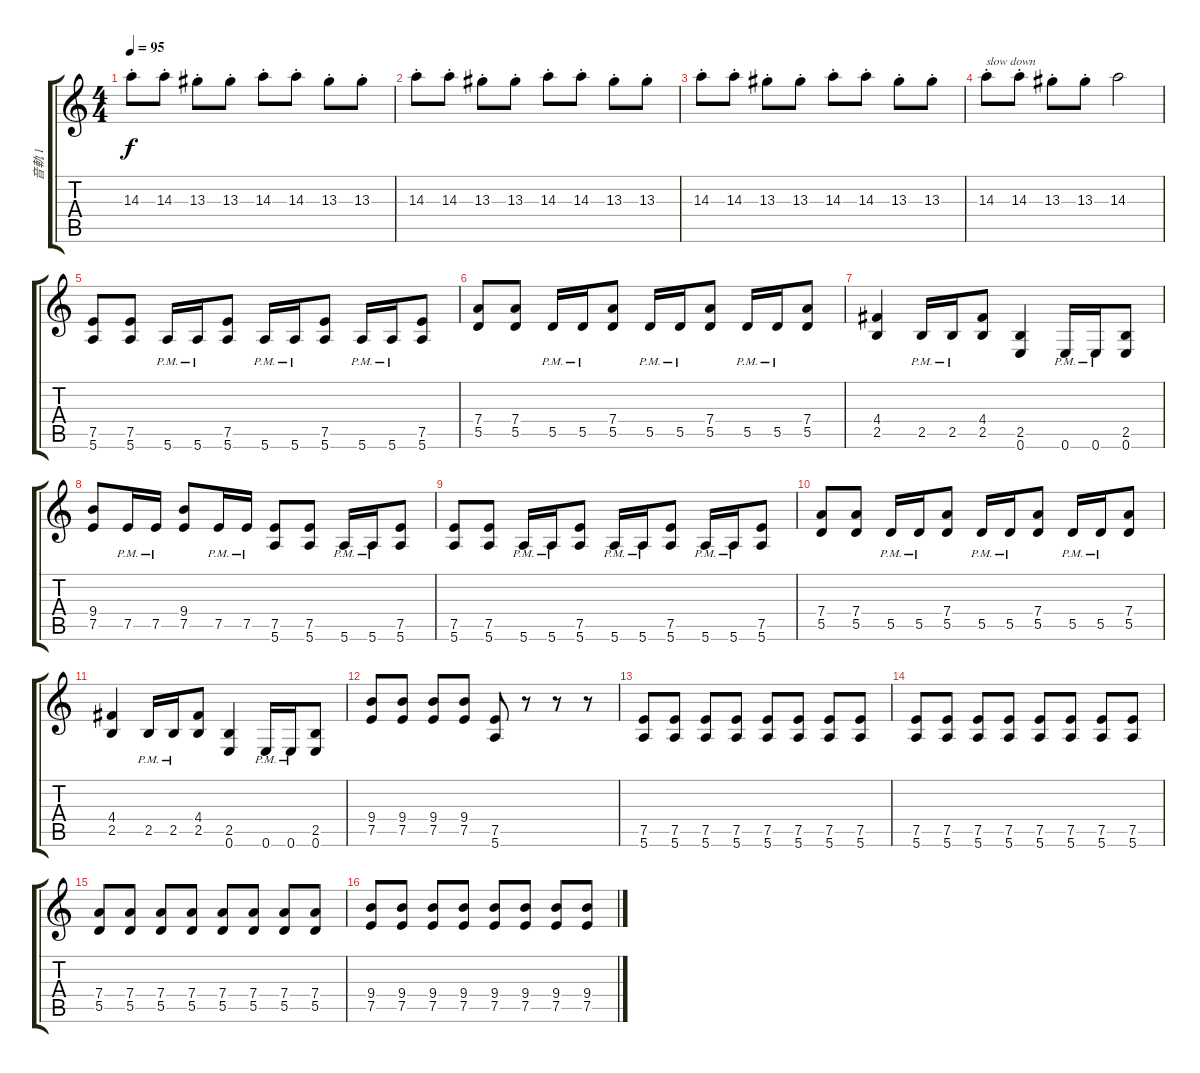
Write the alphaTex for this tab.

\track ("音軌 1" "音軌 1") {instrument overdrivenguitar}
\staff {score tabs}
\tuning (E4 B3 G3 D3 A2 E2) {hide}
\ts (4 4)
\tempo 95
\clef g2
\ks c
14.3{st}.8{dy f instrument overdrivenguitar} 14.3{st}.8 13.3{st}.8 13.3{st}.8 14.3{st}.8 14.3{st}.8 13.3{st}.8 13.3{st}.8 |
14.3{st}.8 14.3{st}.8 13.3{st}.8 13.3{st}.8 14.3{st}.8 14.3{st}.8 13.3{st}.8 13.3{st}.8 |
14.3{st}.8 14.3{st}.8 13.3{st}.8 13.3{st}.8 14.3{st}.8 14.3{st}.8 13.3{st}.8 13.3{st}.8 |
14.3{st}.8{txt "slow down"} 14.3{st}.8 13.3{st}.8 13.3{st}.8 14.3.2 |
(7.5 5.6).8 (7.5 5.6).8 5.6{pm}.16 5.6{pm}.16 (7.5 5.6).8 5.6{pm}.16 5.6{pm}.16 (7.5 5.6).8 5.6{pm}.16 5.6{pm}.16 (7.5 5.6).8 |
(7.4 5.5).8 (7.4 5.5).8 5.5{pm}.16 5.5{pm}.16 (7.4 5.5).8 5.5{pm}.16 5.5{pm}.16 (7.4 5.5).8 5.5{pm}.16 5.5{pm}.16 (7.4 5.5).8 |
(4.4 2.5).4 2.5{pm}.16 2.5{pm}.16 (4.4 2.5).8 (2.5 0.6).4 0.6{pm}.16 0.6{pm}.16 (2.5 0.6).8 |
(9.4 7.5).8 7.5{pm}.16 7.5{pm}.16 (9.4 7.5).8 7.5{pm}.16 7.5{pm}.16 (7.5 5.6).8 (7.5 5.6).8 5.6{pm}.16 5.6{pm}.16 (7.5 5.6).8 |
(7.5 5.6).8 (7.5 5.6).8 5.6{pm}.16 5.6{pm}.16 (7.5 5.6).8 5.6{pm}.16 5.6{pm}.16 (7.5 5.6).8 5.6{pm}.16 5.6{pm}.16 (7.5 5.6).8 |
(7.4 5.5).8 (7.4 5.5).8 5.5{pm}.16 5.5{pm}.16 (7.4 5.5).8 5.5{pm}.16 5.5{pm}.16 (7.4 5.5).8 5.5{pm}.16 5.5{pm}.16 (7.4 5.5).8 |
(4.4 2.5).4 2.5{pm}.16 2.5{pm}.16 (4.4 2.5).8 (2.5 0.6).4 0.6{pm}.16 0.6{pm}.16 (2.5 0.6).8 |
(9.4 7.5).8 (9.4 7.5).8 (9.4 7.5).8 (9.4 7.5).8 (7.5 5.6).8 r.8 r.8 r.8 |
(7.5 5.6).8 (7.5 5.6).8 (7.5 5.6).8 (7.5 5.6).8 (7.5 5.6).8 (7.5 5.6).8 (7.5 5.6).8 (7.5 5.6).8 |
(7.5 5.6).8 (7.5 5.6).8 (7.5 5.6).8 (7.5 5.6).8 (7.5 5.6).8 (7.5 5.6).8 (7.5 5.6).8 (7.5 5.6).8 |
(7.4 5.5).8 (7.4 5.5).8 (7.4 5.5).8 (7.4 5.5).8 (7.4 5.5).8 (7.4 5.5).8 (7.4 5.5).8 (7.4 5.5).8 |
(9.4 7.5).8 (9.4 7.5).8 (9.4 7.5).8 (9.4 7.5).8 (9.4 7.5).8 (9.4 7.5).8 (9.4 7.5).8 (9.4 7.5).8
